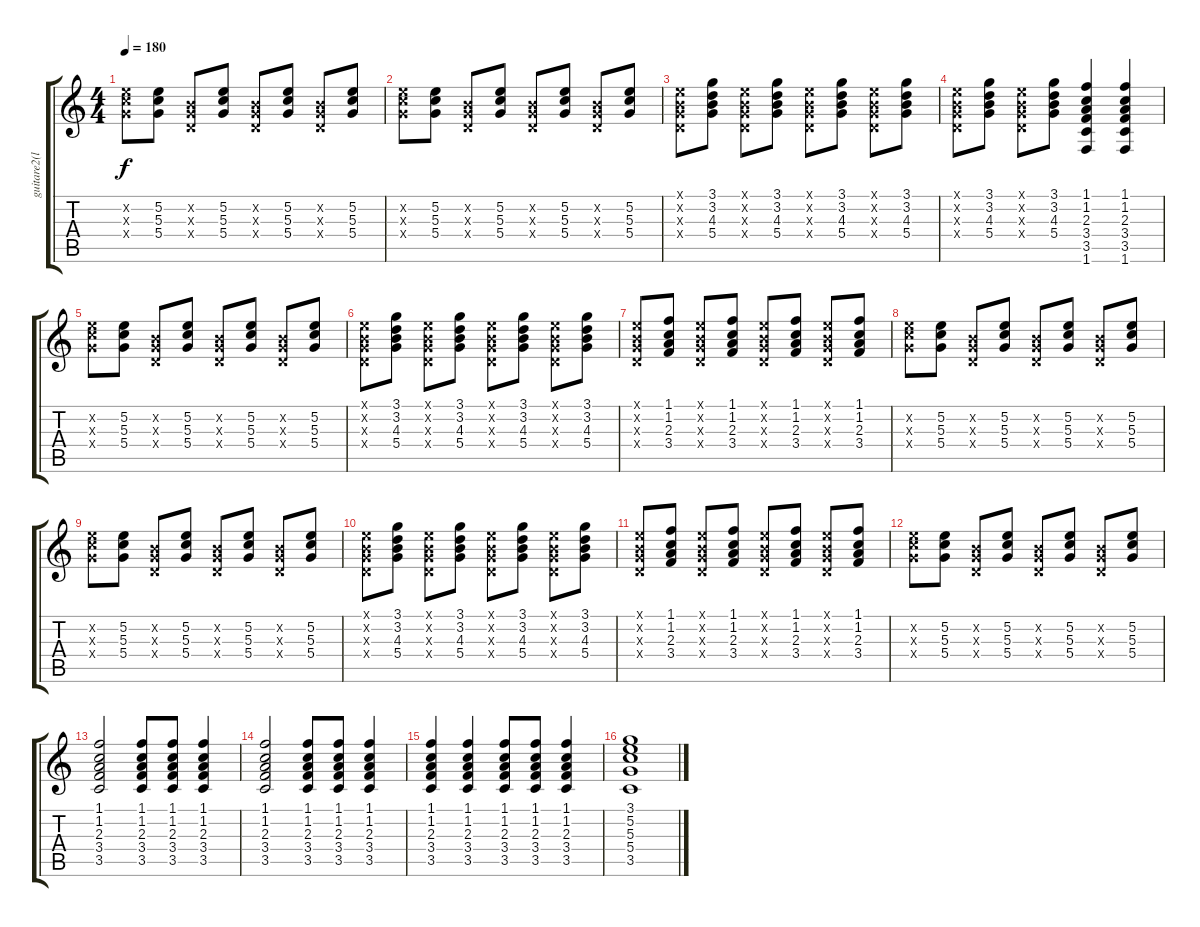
\track ("guitare2(lint)" "guitare2(l") {instrument electricguitarclean}
\staff {score tabs}
\tuning (E4 B3 G3 D3 A2 E2) {hide}
\ts (4 4)
\tempo 180
\clef g2
\ks c
(5.2{x} 5.3{x} 5.4{x}).8{dy f} (5.2 5.3 5.4).8 (0.2{x} 0.3{x} 0.4{x}).8 (5.2 5.3 5.4).8 (0.2{x} 0.3{x} 0.4{x}).8 (5.2 5.3 5.4).8 (0.2{x} 0.3{x} 0.4{x}).8 (5.2 5.3 5.4).8 |
(5.2{x} 5.3{x} 5.4{x}).8 (5.2 5.3 5.4).8 (0.2{x} 0.3{x} 0.4{x}).8 (5.2 5.3 5.4).8 (0.2{x} 0.3{x} 0.4{x}).8 (5.2 5.3 5.4).8 (0.2{x} 0.3{x} 0.4{x}).8 (5.2 5.3 5.4).8 |
(0.1{x} 0.2{x} 0.3{x} 0.4{x}).8 (3.1 3.2 4.3 5.4).8 (0.1{x} 0.2{x} 0.3{x} 0.4{x}).8 (3.1 3.2 4.3 5.4).8 (0.1{x} 0.2{x} 0.3{x} 0.4{x}).8 (3.1 3.2 4.3 5.4).8 (0.1{x} 0.2{x} 0.3{x} 0.4{x}).8 (3.1 3.2 4.3 5.4).8 |
(0.1{x} 0.2{x} 0.3{x} 0.4{x}).8 (3.1 3.2 4.3 5.4).8 (0.1{x} 0.2{x} 0.3{x} 0.4{x}).8 (3.1 3.2 4.3 5.4).8 (1.1 1.2 2.3 3.4 3.5 1.6).4 (1.1 1.2 2.3 3.4 3.5 1.6).4 |
(5.2{x} 5.3{x} 5.4{x}).8 (5.2 5.3 5.4).8 (0.2{x} 0.3{x} 0.4{x}).8 (5.2 5.3 5.4).8 (0.2{x} 0.3{x} 0.4{x}).8 (5.2 5.3 5.4).8 (0.2{x} 0.3{x} 0.4{x}).8 (5.2 5.3 5.4).8 |
(0.1{x} 0.2{x} 0.3{x} 0.4{x}).8 (3.1 3.2 4.3 5.4).8 (0.1{x} 0.2{x} 0.3{x} 0.4{x}).8 (3.1 3.2 4.3 5.4).8 (0.1{x} 0.2{x} 0.3{x} 0.4{x}).8 (3.1 3.2 4.3 5.4).8 (0.1{x} 0.2{x} 0.3{x} 0.4{x}).8 (3.1 3.2 4.3 5.4).8 |
(0.1{x} 0.2{x} 0.3{x} 0.4{x}).8 (1.1 1.2 2.3 3.4).8 (0.1{x} 0.2{x} 0.3{x} 0.4{x}).8 (1.1 1.2 2.3 3.4).8 (0.1{x} 0.2{x} 0.3{x} 0.4{x}).8 (1.1 1.2 2.3 3.4).8 (0.1{x} 0.2{x} 0.3{x} 0.4{x}).8 (1.1 1.2 2.3 3.4).8 |
(5.2{x} 5.3{x} 5.4{x}).8 (5.2 5.3 5.4).8 (0.2{x} 0.3{x} 0.4{x}).8 (5.2 5.3 5.4).8 (0.2{x} 0.3{x} 0.4{x}).8 (5.2 5.3 5.4).8 (0.2{x} 0.3{x} 0.4{x}).8 (5.2 5.3 5.4).8 |
(5.2{x} 5.3{x} 5.4{x}).8 (5.2 5.3 5.4).8 (0.2{x} 0.3{x} 0.4{x}).8 (5.2 5.3 5.4).8 (0.2{x} 0.3{x} 0.4{x}).8 (5.2 5.3 5.4).8 (0.2{x} 0.3{x} 0.4{x}).8 (5.2 5.3 5.4).8 |
(0.1{x} 0.2{x} 0.3{x} 0.4{x}).8 (3.1 3.2 4.3 5.4).8 (0.1{x} 0.2{x} 0.3{x} 0.4{x}).8 (3.1 3.2 4.3 5.4).8 (0.1{x} 0.2{x} 0.3{x} 0.4{x}).8 (3.1 3.2 4.3 5.4).8 (0.1{x} 0.2{x} 0.3{x} 0.4{x}).8 (3.1 3.2 4.3 5.4).8 |
(0.1{x} 0.2{x} 0.3{x} 0.4{x}).8 (1.1 1.2 2.3 3.4).8 (0.1{x} 0.2{x} 0.3{x} 0.4{x}).8 (1.1 1.2 2.3 3.4).8 (0.1{x} 0.2{x} 0.3{x} 0.4{x}).8 (1.1 1.2 2.3 3.4).8 (0.1{x} 0.2{x} 0.3{x} 0.4{x}).8 (1.1 1.2 2.3 3.4).8 |
(5.2{x} 5.3{x} 5.4{x}).8 (5.2 5.3 5.4).8 (0.2{x} 0.3{x} 0.4{x}).8 (5.2 5.3 5.4).8 (0.2{x} 0.3{x} 0.4{x}).8 (5.2 5.3 5.4).8 (0.2{x} 0.3{x} 0.4{x}).8 (5.2 5.3 5.4).8 |
(1.1 1.2 2.3 3.4 3.5).2 (1.1 1.2 2.3 3.4 3.5).8 (1.1 1.2 2.3 3.4 3.5).8 (1.1 1.2 2.3 3.4 3.5).4 |
(1.1 1.2 2.3 3.4 3.5).2 (1.1 1.2 2.3 3.4 3.5).8 (1.1 1.2 2.3 3.4 3.5).8 (1.1 1.2 2.3 3.4 3.5).4 |
(1.1 1.2 2.3 3.4 3.5).4 (1.1 1.2 2.3 3.4 3.5).4 (1.1 1.2 2.3 3.4 3.5).8 (1.1 1.2 2.3 3.4 3.5).8 (1.1 1.2 2.3 3.4 3.5).4 |
(3.1 5.2 5.3 5.4 3.5).1
